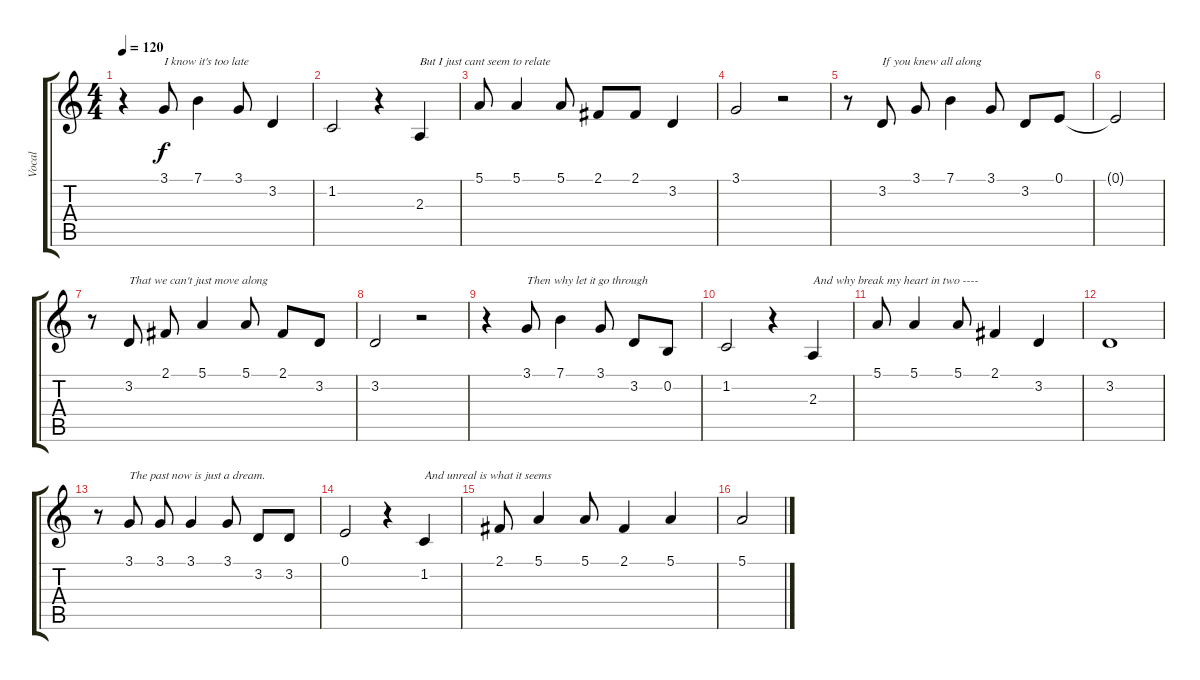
\track ("Vocal" "Vocal") {instrument tenorsax}
\staff {score tabs}
\tuning (E4 B3 G3 D3 A2 E2) {hide}
\ts (4 4)
\tempo 120
\clef g2
\ks c
r.4{dy f} 3.1.8{txt "I know it's too late"} 7.1.4 3.1.8 3.2.4 |
1.2.2 r.4 2.3.4{txt "But I just cant seem to relate"} |
5.1.8 5.1.4 5.1.8 2.1.8 2.1.8 3.2.4 |
3.1.2 r.2 |
r.8 3.2.8{txt "If you knew all along"} 3.1.8 7.1.4 3.1.8 3.2.8 0.1.8 |
0.1{t}.2 |
r.8 3.2.8{txt "That we can't just move along"} 2.1.8 5.1.4 5.1.8 2.1.8 3.2.8 |
3.2.2 r.2 |
r.4 3.1.8{txt "Then why let it go through"} 7.1.4 3.1.8 3.2.8 0.2.8 |
1.2.2 r.4 2.3.4{txt "And why break my heart in two ----"} |
5.1.8 5.1.4 5.1.8 2.1.4 3.2.4 |
3.2.1 |
r.8 3.1.8{txt "The past now is just a dream."} 3.1.8 3.1.4 3.1.8 3.2.8 3.2.8 |
0.1.2 r.4 1.2.4{txt "And unreal is what it seems"} |
2.1.8 5.1.4 5.1.8 2.1.4 5.1.4 |
5.1.2
